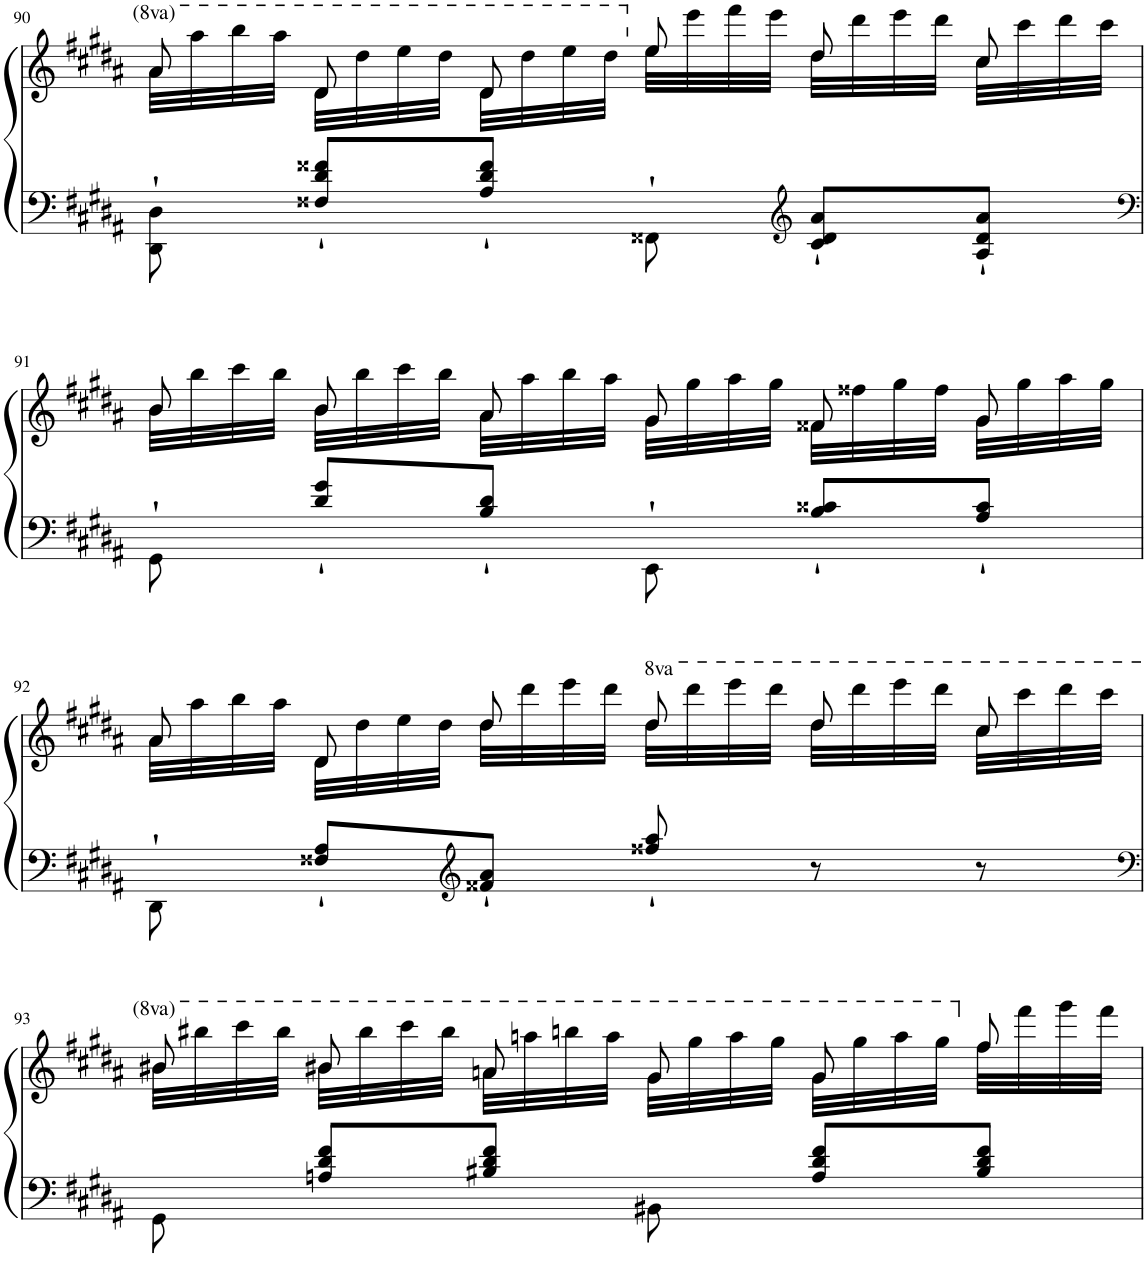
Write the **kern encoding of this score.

**kern	**kern
*part1	*part1
*staff2	*staff1
*I"Piano	*
*I'Pno	*
!!LO:PB:g=z
*clefF4	*clefG2
*k[f#c#g#d#a#]	*k[f#c#g#d#a#]
*M6/8	*M6/8
=90	=90
*	*^
8DD#\'` 8D#\'`	8aa#'/	32aa#\LLL
.	.	32aaa#\
.	.	32bbb\
.	.	32aaa#\JJJ
8F##X/'` 8d#/'` 8f##X/'`L	8dd#'/	32dd#\LLL
.	.	32ddd#\
.	.	32eee\
.	.	32ddd#\JJJ
8A#/'` 8d#/'` 8f##/'`J	8dd#'/	32dd#\LLL
.	.	32ddd#\
.	.	32eee\
.	.	32ddd#\JJJ
8FF##X'`\	8ee'/	32ee\LLL
.	.	32eee\
.	.	32fff#\
.	.	32eee\JJJ
*clefG2	*	*
8c#/'` 8d#/'` 8a#/'`L	8dd#'/	32dd#\LLL
.	.	32ddd#\
.	.	32eee\
.	.	32ddd#\JJJ
8A#/'` 8d#/'` 8a#/'`J	8cc#'/	32cc#\LLL
.	.	32ccc#\
.	.	32ddd#\
.	.	32ccc#\JJJ
!!LO:LB:g=z	!!
=91	=91	=91
*clefF4	*	*
8GG#'`\	8b'/	32b\LLL
.	.	32bb\
.	.	32ccc#\
.	.	32bb\JJJ
8d#/'` 8g#/'`L	8b'/	32b\LLL
.	.	32bb\
.	.	32ccc#\
.	.	32bb\JJJ
8B/'` 8d#/'`J	8a#'/	32a#\LLL
.	.	32aa#\
.	.	32bb\
.	.	32aa#\JJJ
8EE'`\	8g#'/	32g#\LLL
.	.	32gg#\
.	.	32aa#\
.	.	32gg#\JJJ
8B/'` 8c##X/'`L	8f##X'/	32f##X\LLL
.	.	32ff##X\
.	.	32gg#\
.	.	32ff##\JJJ
8A#/'` 8c##/'`J	8g#'/	32g#\LLL
.	.	32gg#\
.	.	32aa#\
.	.	32gg#\JJJ
!!LO:LB:g=z	!!
=92	=92	=92
8DD#'`\	8a#'/	32a#\LLL
.	.	32aa#\
.	.	32bb\
.	.	32aa#\JJJ
8F##X/'` 8A#/'`L	8d#'/	32d#\LLL
.	.	32dd#\
.	.	32ee\
.	.	32dd#\JJJ
*clefG2	*	*
8f##X/'` 8a#/'`J	8dd#'/	32dd#\LLL
.	.	32ddd#\
.	.	32eee\
.	.	32ddd#\JJJ
*	*8va	*
8ff##X/'` 8aa#/'`	8ddd#'/	32ddd#\LLL
.	.	32dddd#\
.	.	32eeee\
.	.	32dddd#\JJJ
8r	8ddd#'/	32ddd#\LLL
.	.	32dddd#\
.	.	32eeee\
.	.	32dddd#\JJJ
8r	8ccc#'/	32ccc#\LLL
.	.	32cccc#\
.	.	32dddd#\
.	.	32cccc#\JJJ
!!LO:LB:g=z	!!
=93	=93	=93
*clefF4	*	*
8GG#'\	8bb#X'/	32bb#X\LLL
.	.	32bbb#X\
.	.	32cccc#\
.	.	32bbb#\JJJ
8An/' 8d#/' 8f#/'L	8bb#'/	32bb#X\LLL
.	.	32bbb#\
.	.	32cccc#\
.	.	32bbb#\JJJ
8B#X/' 8d#/' 8f#/'J	8aan'/	32aa\LLL
.	.	32aaan\
.	.	32bbbn\
.	.	32aaa\JJJ
8BB#X'\	8gg#'/	32gg#\LLL
.	.	32ggg#\
.	.	32aaa\
.	.	32ggg#\JJJ
8A/' 8d#/' 8f#/'L	8gg#'/	32gg#\LLL
.	.	32ggg#\
.	.	32aaa\
.	.	32ggg#\JJJ
*	*X8va	*
8B#/' 8d#/' 8f#/'J	8ff#'/	32ff#\LLL
.	.	32fff#\
.	.	32ggg#\
.	.	32fff#\JJJ
*	*v	*v
=	=
*-	*-
